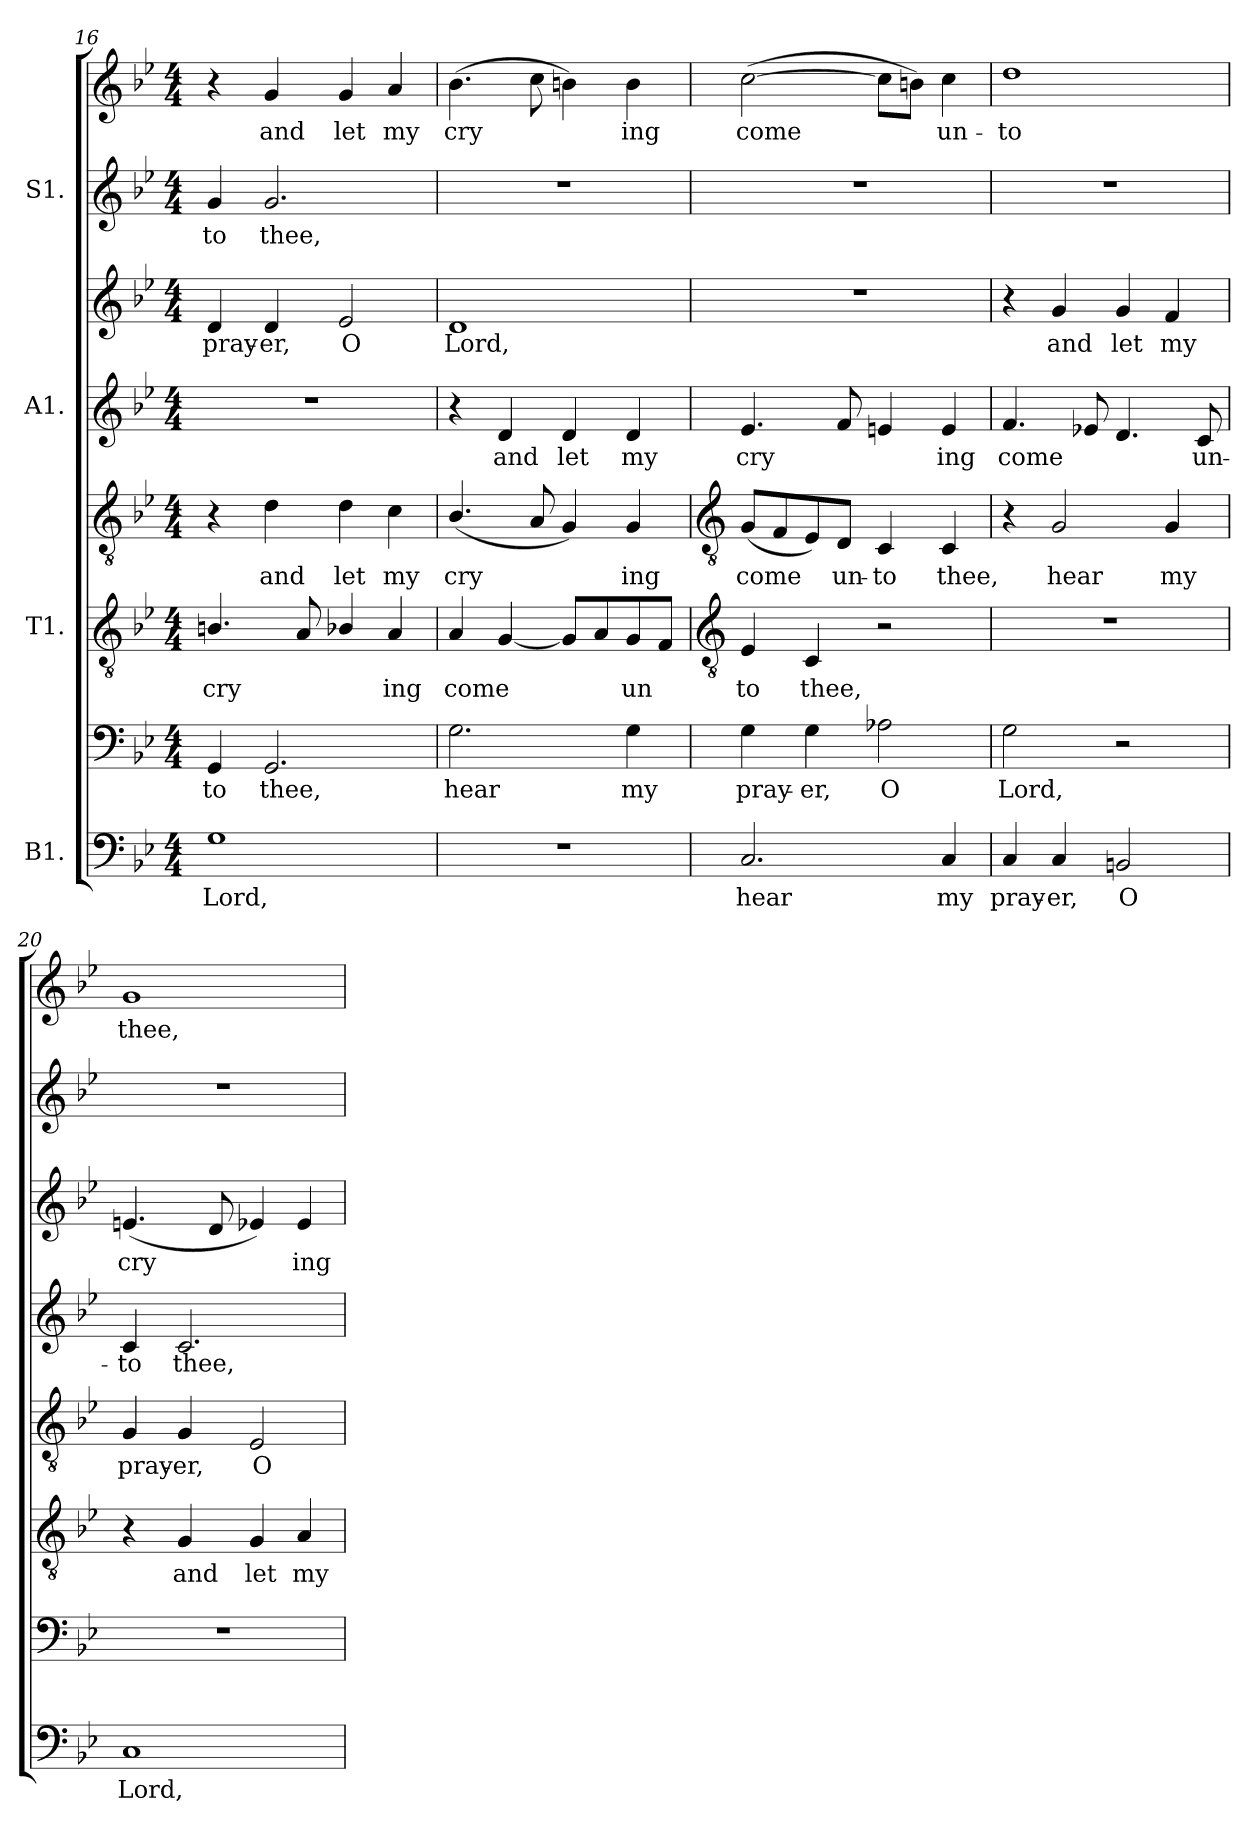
**kern	**text	**kern	**text	**kern	**text	**kern	**text	**kern	**text	**kern	**text	**kern	**text	**kern	**text
*part4	*part4	*part4	*part4	*part3	*part3	*part3	*part3	*part2	*part2	*part2	*part2	*part1	*part1	*part1	*part1
*staff8	*staff8	*staff7	*staff7	*staff6	*staff6	*staff5	*staff5	*staff4	*staff4	*staff3	*staff3	*staff2	*staff2	*staff1	*staff1
*I"B1.	*	*	*	*I"T1.	*	*	*	*I"A1.	*	*	*	*I"S1.	*	*	*
*clefF4	*	*clefF4	*	*clefGv2	*	*clefGv2	*	*clefG2	*	*clefG2	*	*clefG2	*	*clefG2	*
*k[b-e-]	*	*k[b-e-]	*	*k[b-e-]	*	*k[b-e-]	*	*k[b-e-]	*	*k[b-e-]	*	*k[b-e-]	*	*k[b-e-]	*
*B-:	*	*B-:	*	*B-:	*	*B-:	*	*B-:	*	*B-:	*	*B-:	*	*B-:	*
*M4/4	*	*M4/4	*	*M4/4	*	*M4/4	*	*M4/4	*	*M4/4	*	*M4/4	*	*M4/4	*
=16	=16	=16	=16	=16	=16	=16	=16	=16	=16	=16	=16	=16	=16	=16	=16
!	!LO:LY:b	!	!LO:LY:b	!	!LO:LY:b	!	!	!	!	!	!LO:LY:b	!	!LO:LY:b	!	!
1G	Lord,	4GG	to	4.Bn/	cry	4r	.	1r	.	4d	pray-	4g	to	4r	.
!	!	!	!LO:LY:b	!	!	!	!LO:LY:b	!	!	!	!LO:LY:b	!	!LO:LY:b	!	!LO:LY:b
.	.	2.GG	thee,	.	.	4d	and	.	.	4d	-er,	2.g	thee,	4g	-and
.	.	.	.	8A/	.	.	.	.	.	.	.	.	.	.	.
!	!	!	!	!	!	!	!LO:LY:b	!	!	!	!LO:LY:b	!	!	!	!LO:LY:b
.	.	.	.	4B-X/	.	4d	let	.	.	2e-	O	.	.	4g	let
!	!	!	!	!	!LO:LY:b	!	!LO:LY:b	!	!	!	!	!	!	!	!LO:LY:b
.	.	.	.	4A	ing	4c	my	.	.	.	.	.	.	4a	my
=17	=17	=17	=17	=17	=17	=17	=17	=17	=17	=17	=17	=17	=17	=17	=17
!	!	!	!LO:LY:b	!	!LO:LY:b	!	!LO:LY:b	!	!	!	!LO:LY:b	!	!	!	!LO:LY:b
1r	.	2.G	hear	4A	come	(<4.B-/	cry	4r	.	1d	Lord,	1r	.	(>4.b-	cry
!	!	!	!	!	!	!	!	!	!LO:LY:b	!	!	!	!	!	!
.	.	.	.	[4G	.	.	.	4d	and	.	.	.	.	.	.
.	.	.	.	.	.	8A	.	.	.	.	.	.	.	8cc	.
!	!	!	!	!	!	!	!	!	!LO:LY:b	!	!	!	!	!	!
.	.	.	.	8GL]	.	4G)	.	4d	let	.	.	.	.	4bn)	.
.	.	.	.	8A	.	.	.	.	.	.	.	.	.	.	.
!	!	!	!LO:LY:b	!	!LO:LY:b	!	!LO:LY:b	!	!LO:LY:b	!	!	!	!	!	!LO:LY:b
.	.	4G	my	8G	un	4G	ing	4d	my	.	.	.	.	4b	ing
.	.	.	.	8FJ	.	.	.	.	.	.	.	.	.	.	.
!!LO:LB:g=z
=18	=18	=18	=18	=18	=18	=18	=18	=18	=18	=18	=18	=18	=18	=18	=18
*	*	*	*	*clefGv2	*	*clefGv2	*	*	*	*	*	*	*	*	*
!	!LO:LY:b	!	!LO:LY:b	!	!LO:LY:b	!	!LO:LY:b	!	!LO:LY:b	!	!	!	!	!	!LO:LY:b
2.C	hear	4G	pray-	4E-	-to	(<8GL	come	4.e-	cry	1r	.	1r	.	(>[2cc	come
.	.	.	.	.	.	8F	.	.	.	.	.	.	.	.	.
!	!	!	!LO:LY:b	!	!LO:LY:b	!	!	!	!	!	!	!	!	!	!
.	.	4G	-er,	4C	thee,	8E-)	.	.	.	.	.	.	.	.	.
!	!	!	!	!	!	!	!LO:LY:b	!	!	!	!	!	!	!	!
.	.	.	.	.	.	8DJ	un-	8f	.	.	.	.	.	.	.
!	!	!	!LO:LY:b	!	!	!	!LO:LY:b	!	!	!	!	!	!	!	!
.	.	2A-X	O	2r	.	4C	-to	4en	.	.	.	.	.	8ccL]	.
.	.	.	.	.	.	.	.	.	.	.	.	.	.	8bnJ)	.
!	!LO:LY:b	!	!	!	!	!	!LO:LY:b	!	!LO:LY:b	!	!	!	!	!	!LO:LY:b
4C	my	.	.	.	.	4C	thee,	4e	ing	.	.	.	.	4cc	un-
=19	=19	=19	=19	=19	=19	=19	=19	=19	=19	=19	=19	=19	=19	=19	=19
!	!LO:LY:b	!	!LO:LY:b	!	!	!	!	!	!LO:LY:b	!	!	!	!	!	!LO:LY:b
4C	pray-	2G	Lord,	1r	.	4r	.	4.f	come	4r	.	1r	.	1dd	-to
!	!LO:LY:b	!	!	!	!	!	!LO:LY:b	!	!	!	!LO:LY:b	!	!	!	!
4C	-er,	.	.	.	.	2G	hear	.	.	4g	and	.	.	.	.
.	.	.	.	.	.	.	.	8e-X	.	.	.	.	.	.	.
!	!LO:LY:b	!	!	!	!	!	!	!	!	!	!LO:LY:b	!	!	!	!
2BBn	O	2r	.	.	.	.	.	4.d	.	4g	let	.	.	.	.
!	!	!	!	!	!	!	!LO:LY:b	!	!	!	!LO:LY:b	!	!	!	!
.	.	.	.	.	.	4G	my	.	.	4f	my	.	.	.	.
!	!	!	!	!	!	!	!	!	!LO:LY:b	!	!	!	!	!	!
.	.	.	.	.	.	.	.	8c	un-	.	.	.	.	.	.
=20	=20	=20	=20	=20	=20	=20	=20	=20	=20	=20	=20	=20	=20	=20	=20
!	!LO:LY:b	!	!	!	!	!	!LO:LY:b	!	!LO:LY:b	!	!LO:LY:b	!	!	!	!LO:LY:b
1C	Lord,	1r	.	4r	.	4G	pray-	4c	to	(<4.en	-cry	1r	.	1g	thee,
!	!	!	!	!	!LO:LY:b	!	!LO:LY:b	!	!LO:LY:b	!	!	!	!	!	!
.	.	.	.	4G	and	4G	-er,	2.c	thee,	.	.	.	.	.	.
.	.	.	.	.	.	.	.	.	.	8d	.	.	.	.	.
!	!	!	!	!	!LO:LY:b	!	!LO:LY:b	!	!	!	!	!	!	!	!
.	.	.	.	4G	let	2E-	O	.	.	4e-X)	.	.	.	.	.
!	!	!	!	!	!LO:LY:b	!	!	!	!	!	!LO:LY:b	!	!	!	!
.	.	.	.	4A	my	.	.	.	.	4e-	ing	.	.	.	.
=	=	=	=	=	=	=	=	=	=	=	=	=	=	=	=
*-	*-	*-	*-	*-	*-	*-	*-	*-	*-	*-	*-	*-	*-	*-	*-
